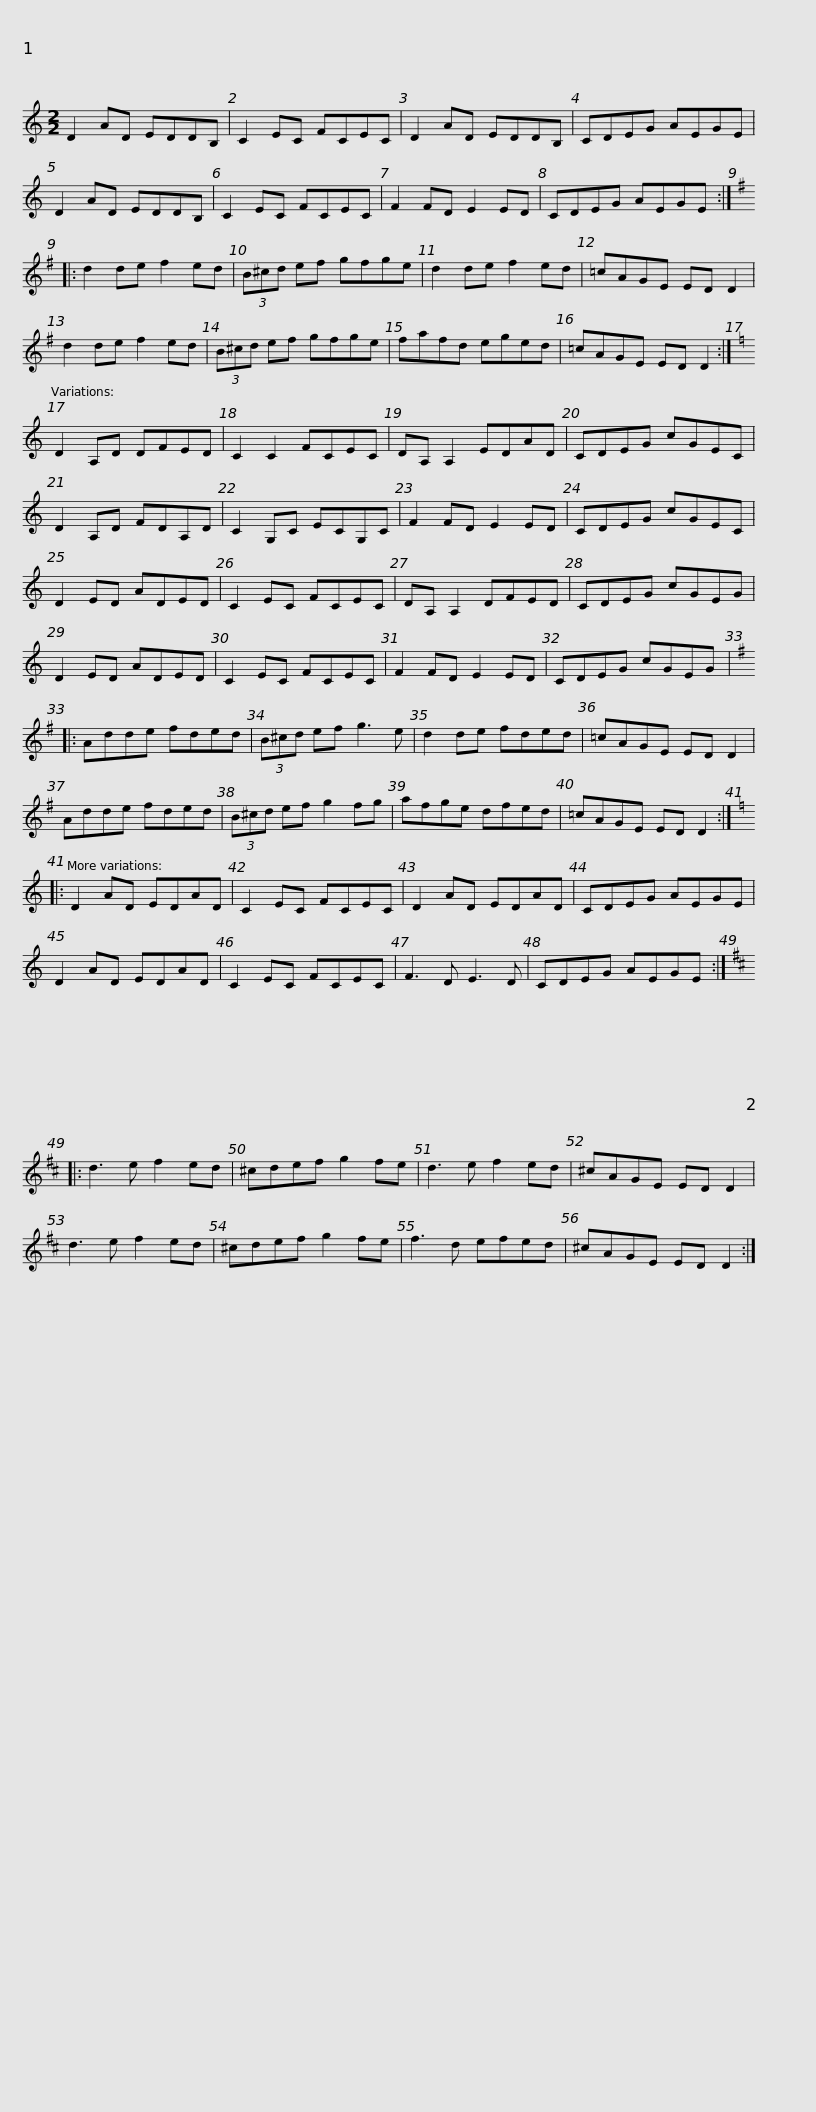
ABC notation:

X:1
L:1/8
M:2/2
I:linebreak $
K:C
V:1 treble
V:1
 D2 AD EDDB, | C2 EC FCEC | D2 AD EDDB, | CDEG AEGE | D2 AD EDDB, | %5
 C2 EC FCEC |$ F2 FD E2 ED | CDEG AEGE ::[K:G] d2 de f2 ed | (3B^cd ef gfge | %10
 d2 de f2 ed | =cAGE ED D2 |$ d2 de f2 ed | (3B^cd ef gfge | fafd eged | %15
 =cAGE ED D2 :|[K:C] D2 A,D DFED | C2 C2 FCEC |$ DA, A,2 EDAD | CDEG cGEC | %20
 D2 A,D FDA,D | C2 G,C ECG,C | F2 FD E2 ED | CDEG cGEC |$ D2 ED ADED | %25
 C2 EC FCEC | DA, A,2 DFED | CDEG cGEG | D2 ED ADED | C2 EC FCEC |$ %30
 F2 FD E2 ED | CDEG cGEG |:[K:G] Adde fded | (3B^cd ef g3 e | d2 de fded | %35
 =cAGE ED D2 |$ Adde fded | (3B^cd ef g2 fg | afge dfed | =cAGE ED D2 :: %40
[K:C] D2 AD EDAD |$ C2 EC FCEC | D2 AD EDAD | CDEG AEGE | D2 AD EDAD | %45
 C2 EC FCEC | F3 D E3 D |$ CDEG AEGE ::[K:D] d3 e f2 ed | ^cdef g2 fe | %50
 d3 e f2 ed | ^cAGE ED D2 | d3 e f2 ed |$ ^cdef g2 fe | f3 d efed | %55
 ^cAGE ED D2 :| %56
